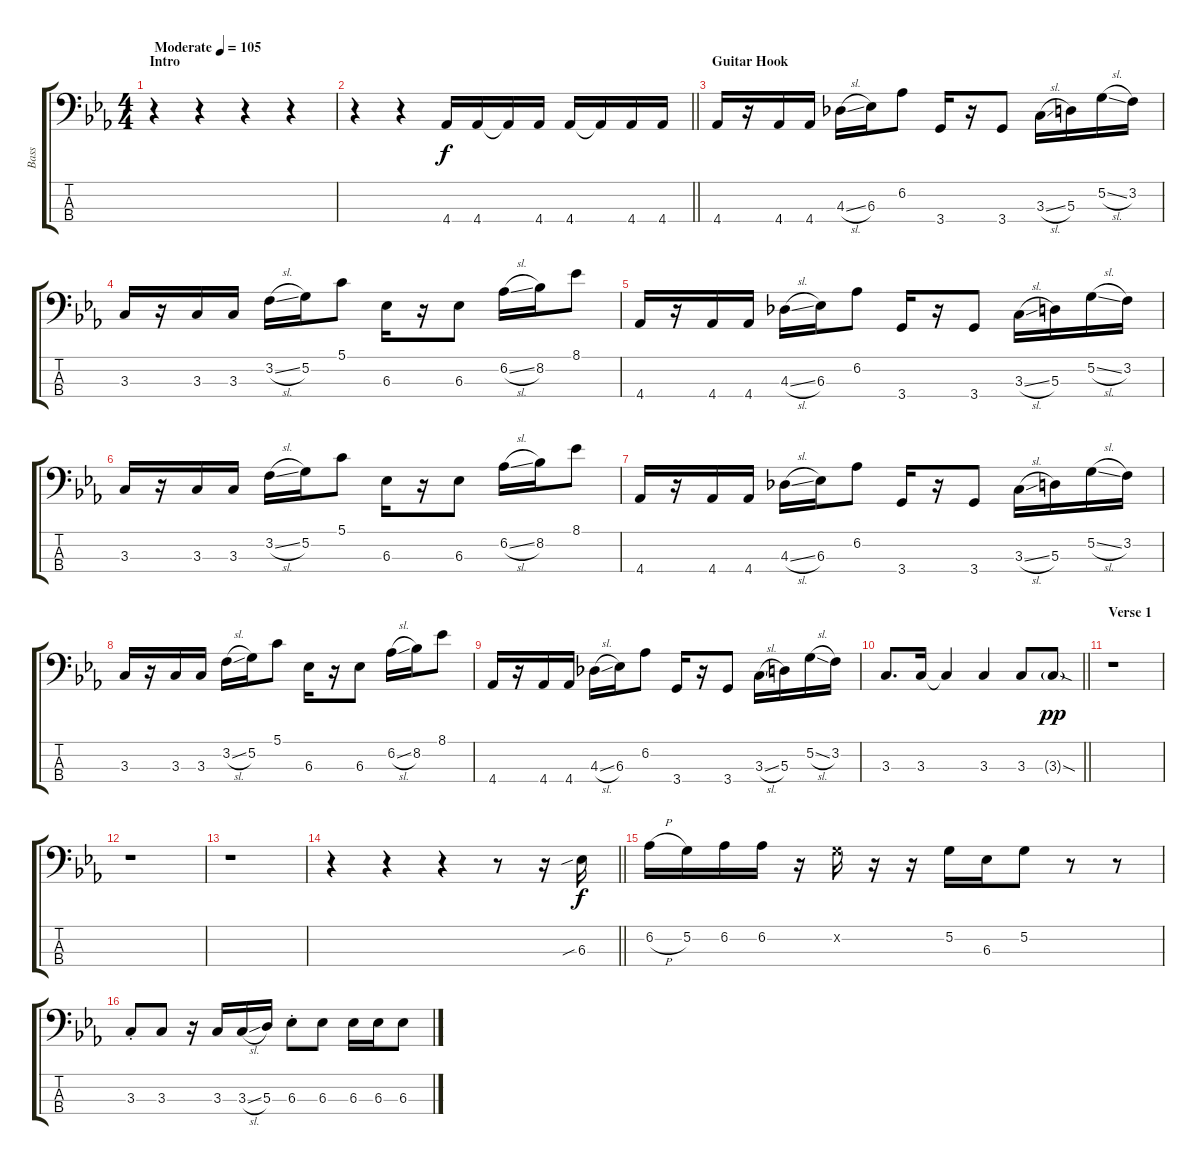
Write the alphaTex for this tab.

\track ("Bass" "Bass") {instrument electricbassfinger}
\staff {score tabs}
\tuning (G2 D2 A1 E1) {hide}
\ts (4 4)
\section ("" "Intro")
\tempo (105 "Moderate")
\clef f4
\ks eb
r.4{dy f instrument electricbassfinger} r.4 r.4 r.4 |
\barLineRight lightlight
r.4 r.4 4.4.16 4.4.16 4.4{t}.16 4.4.16 4.4.16 4.4{t}.16 4.4.16 4.4.16 |
\section ("" "Guitar Hook")
4.4.16 r.16 4.4.16 4.4.16 4.3{sl}.16 6.3.16 6.2.8 3.4.16 r.16 3.4.8 3.3{sl}.16 5.3.16 5.2{sl}.16 3.2.16 |
3.3.16 r.16 3.3.16 3.3.16 3.2{sl}.16 5.2.16 5.1.8 6.3.16 r.16 6.3.8 6.2{sl}.16 8.2.16 8.1.8 |
4.4.16 r.16 4.4.16 4.4.16 4.3{sl}.16 6.3.16 6.2.8 3.4.16 r.16 3.4.8 3.3{sl}.16 5.3.16 5.2{sl}.16 3.2.16 |
3.3.16 r.16 3.3.16 3.3.16 3.2{sl}.16 5.2.16 5.1.8 6.3.16 r.16 6.3.8 6.2{sl}.16 8.2.16 8.1.8 |
4.4.16 r.16 4.4.16 4.4.16 4.3{sl}.16 6.3.16 6.2.8 3.4.16 r.16 3.4.8 3.3{sl}.16 5.3.16 5.2{sl}.16 3.2.16 |
3.3.16 r.16 3.3.16 3.3.16 3.2{sl}.16 5.2.16 5.1.8 6.3.16 r.16 6.3.8 6.2{sl}.16 8.2.16 8.1.8 |
4.4.16 r.16 4.4.16 4.4.16 4.3{sl}.16 6.3.16 6.2.8 3.4.16 r.16 3.4.8 3.3{sl}.16 5.3.16 5.2{sl}.16 3.2.16 |
\barLineRight lightlight
3.3.8{d} 3.3.16 3.3{t}.4 3.3.4 3.3.8 3.3{sod g}.8{dy pp} |
\section ("" "Verse 1")
r.1 |
r.1 |
r.1 |
\barLineRight lightlight
r.4 r.4 r.4 r.8 r.16 6.3{sib}.16{dy f} |
6.2{h}.16 5.2.16 6.2.16 6.2.16 r.16 5.2{x}.16 r.16 r.16 5.2.16 6.3.16 5.2.8 r.8 r.8 |
3.3{st}.8 3.3.8 r.16 3.3.16 3.3{sl}.16 5.3.16 6.3{st}.8 6.3.8 6.3.16 6.3.16 6.3.8
